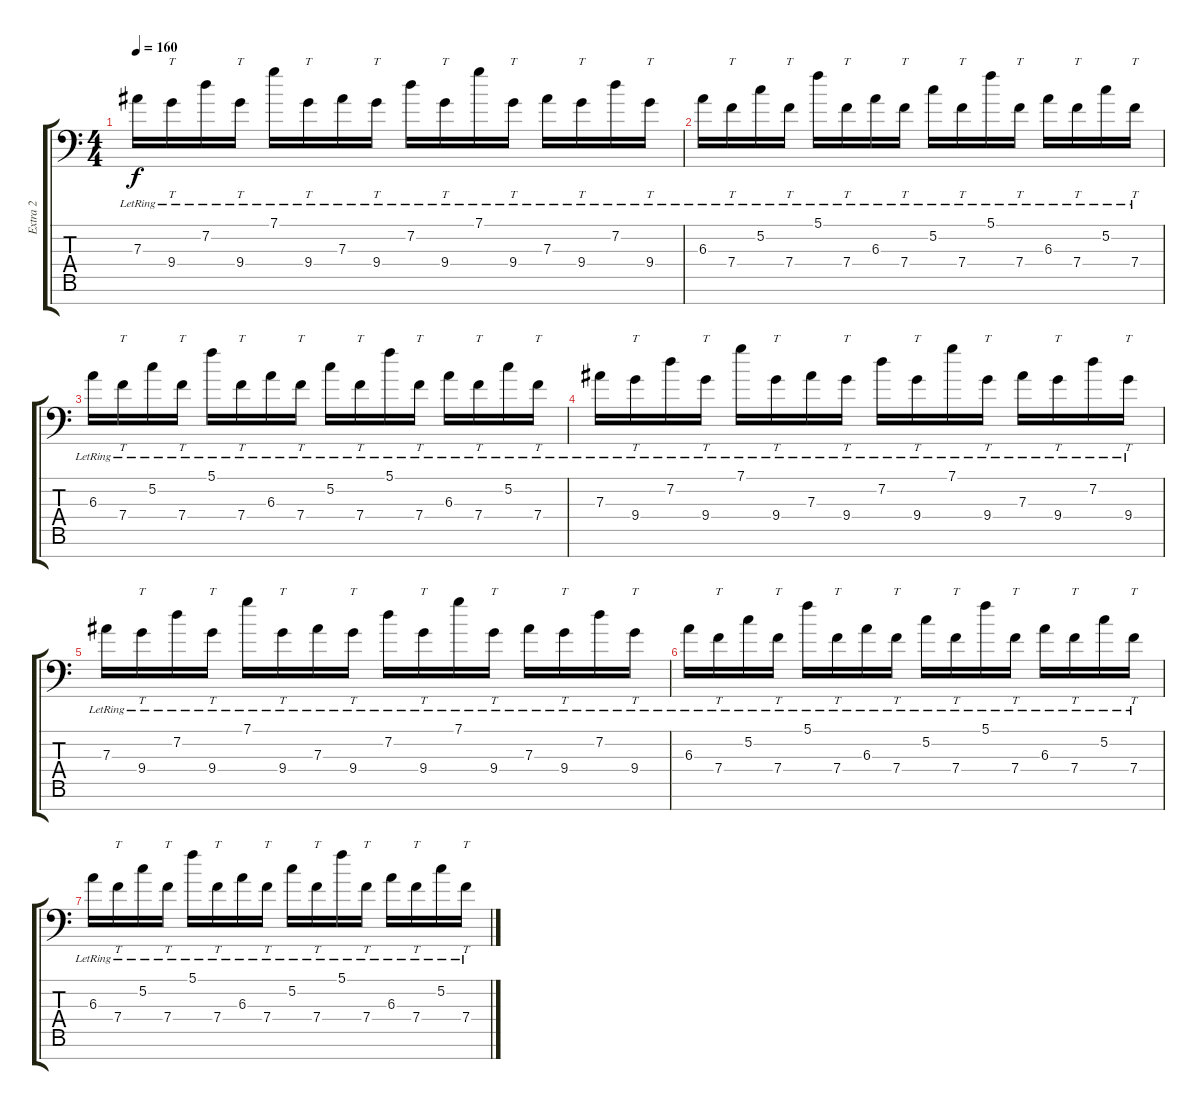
\track ("Extra 2" "Extra 2") {instrument overdrivenguitar}
\staff {score tabs}
\tuning (C4 G3 Eb3 Bb2 F2 C2 G1) {hide}
\ts (4 4)
\tempo 160
\clef f4
\ks c
7.3{lr}.16{dy f} 9.4{lr}.16{tt} 7.2{lr}.16 9.4{lr}.16{tt} 7.1{lr}.16 9.4{lr}.16{tt} 7.3{lr}.16 9.4{lr}.16{tt} 7.2{lr}.16 9.4{lr}.16{tt} 7.1{lr}.16 9.4{lr}.16{tt} 7.3{lr}.16 9.4{lr}.16{tt} 7.2{lr}.16 9.4{lr}.16{tt} |
6.3{lr}.16 7.4{lr}.16{tt} 5.2{lr}.16 7.4{lr}.16{tt} 5.1{lr}.16 7.4{lr}.16{tt} 6.3{lr}.16 7.4{lr}.16{tt} 5.2{lr}.16 7.4{lr}.16{tt} 5.1{lr}.16 7.4{lr}.16{tt} 6.3{lr}.16 7.4{lr}.16{tt} 5.2{lr}.16 7.4{lr}.16{tt} |
6.3{lr}.16 7.4{lr}.16{tt} 5.2{lr}.16 7.4{lr}.16{tt} 5.1{lr}.16 7.4{lr}.16{tt} 6.3{lr}.16 7.4{lr}.16{tt} 5.2{lr}.16 7.4{lr}.16{tt} 5.1{lr}.16 7.4{lr}.16{tt} 6.3{lr}.16 7.4{lr}.16{tt} 5.2{lr}.16 7.4{lr}.16{tt} |
7.3{lr}.16 9.4{lr}.16{tt} 7.2{lr}.16 9.4{lr}.16{tt} 7.1{lr}.16 9.4{lr}.16{tt} 7.3{lr}.16 9.4{lr}.16{tt} 7.2{lr}.16 9.4{lr}.16{tt} 7.1{lr}.16 9.4{lr}.16{tt} 7.3{lr}.16 9.4{lr}.16{tt} 7.2{lr}.16 9.4{lr}.16{tt} |
7.3{lr}.16 9.4{lr}.16{tt} 7.2{lr}.16 9.4{lr}.16{tt} 7.1{lr}.16 9.4{lr}.16{tt} 7.3{lr}.16 9.4{lr}.16{tt} 7.2{lr}.16 9.4{lr}.16{tt} 7.1{lr}.16 9.4{lr}.16{tt} 7.3{lr}.16 9.4{lr}.16{tt} 7.2{lr}.16 9.4{lr}.16{tt} |
6.3{lr}.16 7.4{lr}.16{tt} 5.2{lr}.16 7.4{lr}.16{tt} 5.1{lr}.16 7.4{lr}.16{tt} 6.3{lr}.16 7.4{lr}.16{tt} 5.2{lr}.16 7.4{lr}.16{tt} 5.1{lr}.16 7.4{lr}.16{tt} 6.3{lr}.16 7.4{lr}.16{tt} 5.2{lr}.16 7.4{lr}.16{tt} |
6.3{lr}.16 7.4{lr}.16{tt} 5.2{lr}.16 7.4{lr}.16{tt} 5.1{lr}.16 7.4{lr}.16{tt} 6.3{lr}.16 7.4{lr}.16{tt} 5.2{lr}.16 7.4{lr}.16{tt} 5.1{lr}.16 7.4{lr}.16{tt} 6.3{lr}.16 7.4{lr}.16{tt} 5.2{lr}.16 7.4{lr}.16{tt}
